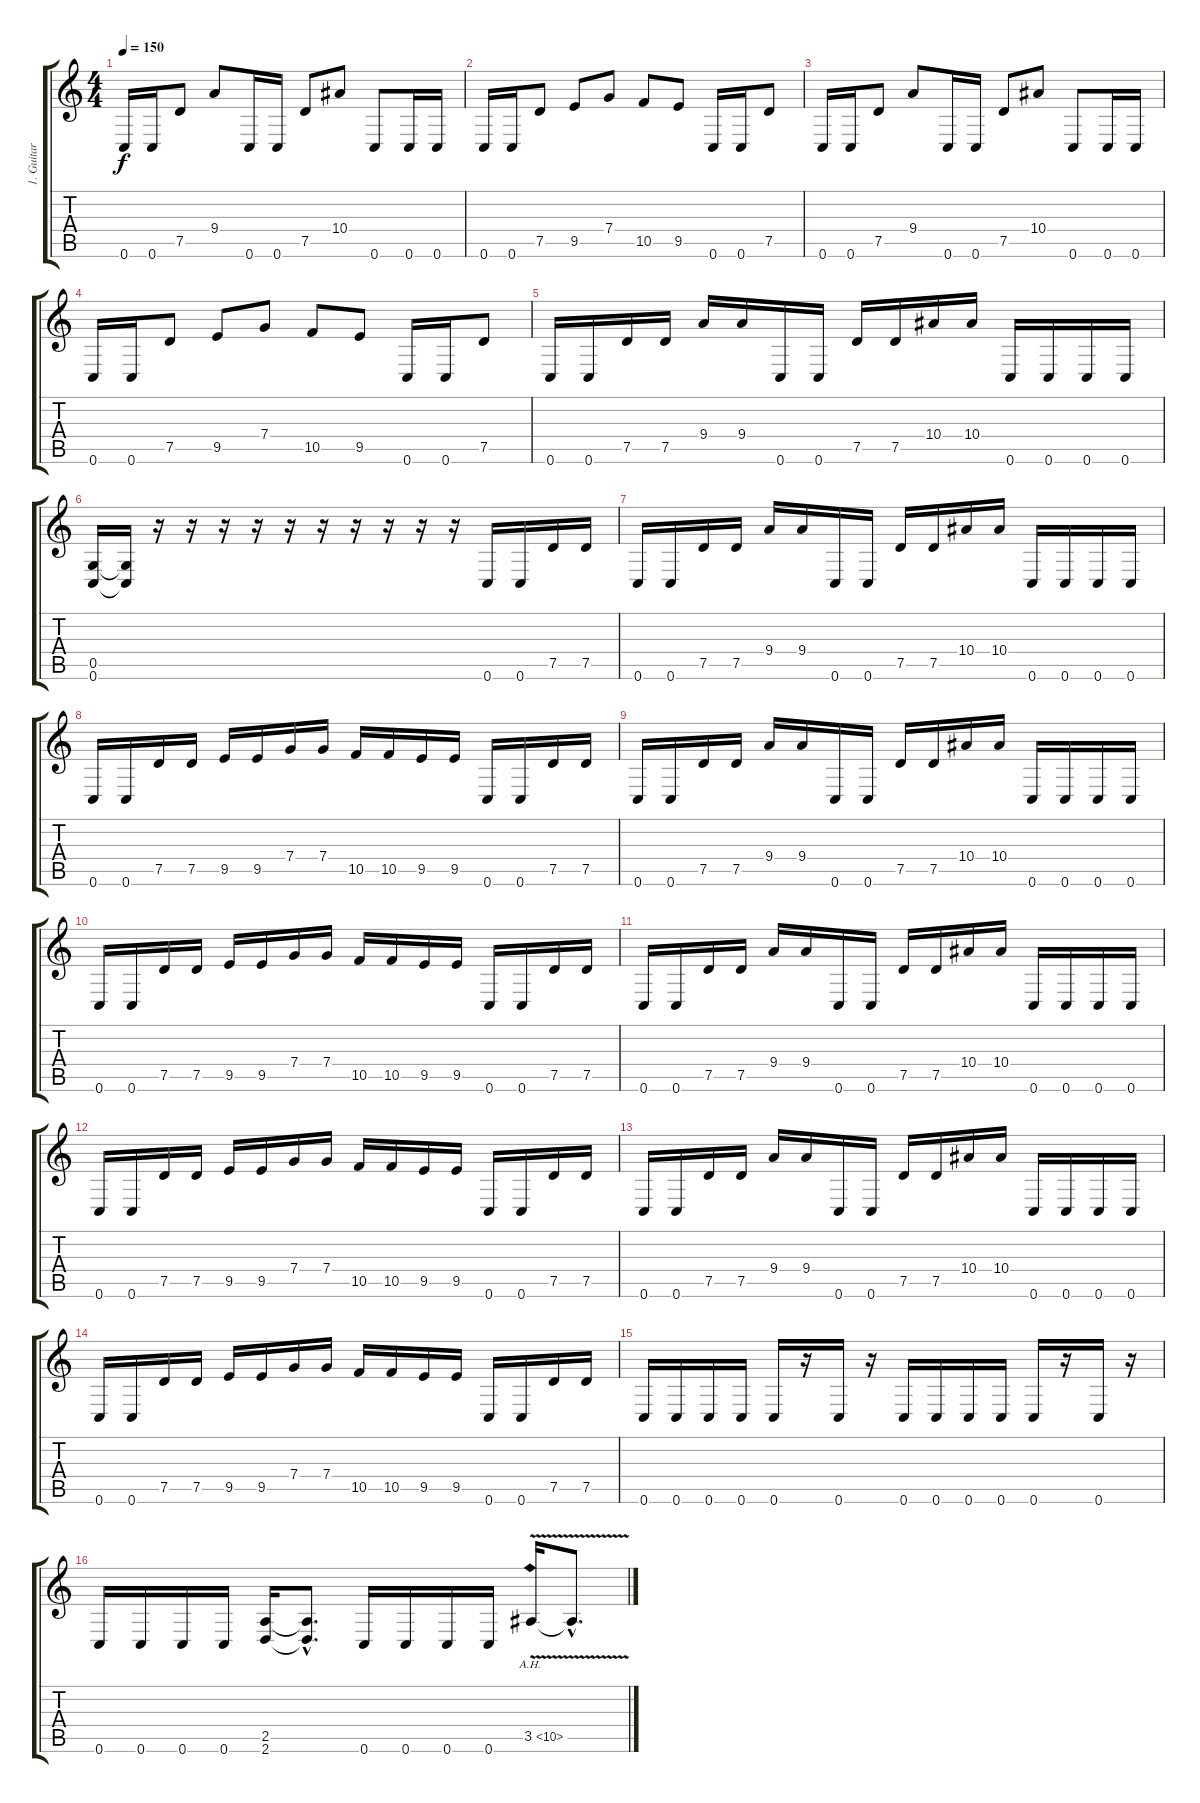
\track ("1. Guitar" "1. Guitar") {instrument distortionguitar}
\staff {score tabs}
\tuning (D4 A3 F3 C3 G2 C2) {hide}
\ts (4 4)
\tempo 150
\clef g2
\ks c
0.6.16{dy f} 0.6.16 7.5.8 9.4.8 0.6.16 0.6.16 7.5.8 10.4.8 0.6.8 0.6.16 0.6.16 |
0.6.16 0.6.16 7.5.8 9.5.8 7.4.8 10.5.8 9.5.8 0.6.16 0.6.16 7.5.8 |
0.6.16 0.6.16 7.5.8 9.4.8 0.6.16 0.6.16 7.5.8 10.4.8 0.6.8 0.6.16 0.6.16 |
0.6.16 0.6.16 7.5.8 9.5.8 7.4.8 10.5.8 9.5.8 0.6.16 0.6.16 7.5.8 |
0.6.16 0.6.16 7.5.16 7.5.16 9.4.16 9.4.16 0.6.16 0.6.16 7.5.16 7.5.16 10.4.16 10.4.16 0.6.16 0.6.16 0.6.16 0.6.16 |
(0.5 0.6).16 (0.5{t} 0.6{t}).16 r.16 r.16 r.16 r.16 r.16 r.16 r.16 r.16 r.16 r.16 0.6.16 0.6.16 7.5.16 7.5.16 |
0.6.16 0.6.16 7.5.16 7.5.16 9.4.16 9.4.16 0.6.16 0.6.16 7.5.16 7.5.16 10.4.16 10.4.16 0.6.16 0.6.16 0.6.16 0.6.16 |
0.6.16 0.6.16 7.5.16 7.5.16 9.5.16 9.5.16 7.4.16 7.4.16 10.5.16 10.5.16 9.5.16 9.5.16 0.6.16 0.6.16 7.5.16 7.5.16 |
0.6.16 0.6.16 7.5.16 7.5.16 9.4.16 9.4.16 0.6.16 0.6.16 7.5.16 7.5.16 10.4.16 10.4.16 0.6.16 0.6.16 0.6.16 0.6.16 |
0.6.16 0.6.16 7.5.16 7.5.16 9.5.16 9.5.16 7.4.16 7.4.16 10.5.16 10.5.16 9.5.16 9.5.16 0.6.16 0.6.16 7.5.16 7.5.16 |
0.6.16 0.6.16 7.5.16 7.5.16 9.4.16 9.4.16 0.6.16 0.6.16 7.5.16 7.5.16 10.4.16 10.4.16 0.6.16 0.6.16 0.6.16 0.6.16 |
0.6.16 0.6.16 7.5.16 7.5.16 9.5.16 9.5.16 7.4.16 7.4.16 10.5.16 10.5.16 9.5.16 9.5.16 0.6.16 0.6.16 7.5.16 7.5.16 |
0.6.16 0.6.16 7.5.16 7.5.16 9.4.16 9.4.16 0.6.16 0.6.16 7.5.16 7.5.16 10.4.16 10.4.16 0.6.16 0.6.16 0.6.16 0.6.16 |
0.6.16 0.6.16 7.5.16 7.5.16 9.5.16 9.5.16 7.4.16 7.4.16 10.5.16 10.5.16 9.5.16 9.5.16 0.6.16 0.6.16 7.5.16 7.5.16 |
0.6.16 0.6.16 0.6.16 0.6.16 0.6.16 r.16 0.6.16 r.16 0.6.16 0.6.16 0.6.16 0.6.16 0.6.16 r.16 0.6.16 r.16 |
0.6.16 0.6.16 0.6.16 0.6.16 (2.5 2.6).16 (2.5{hac t} 2.6{hac t}).8{d} 0.6.16 0.6.16 0.6.16 0.6.16 3.5{ah 7 v}.16 3.5{hac t}.8{d}
